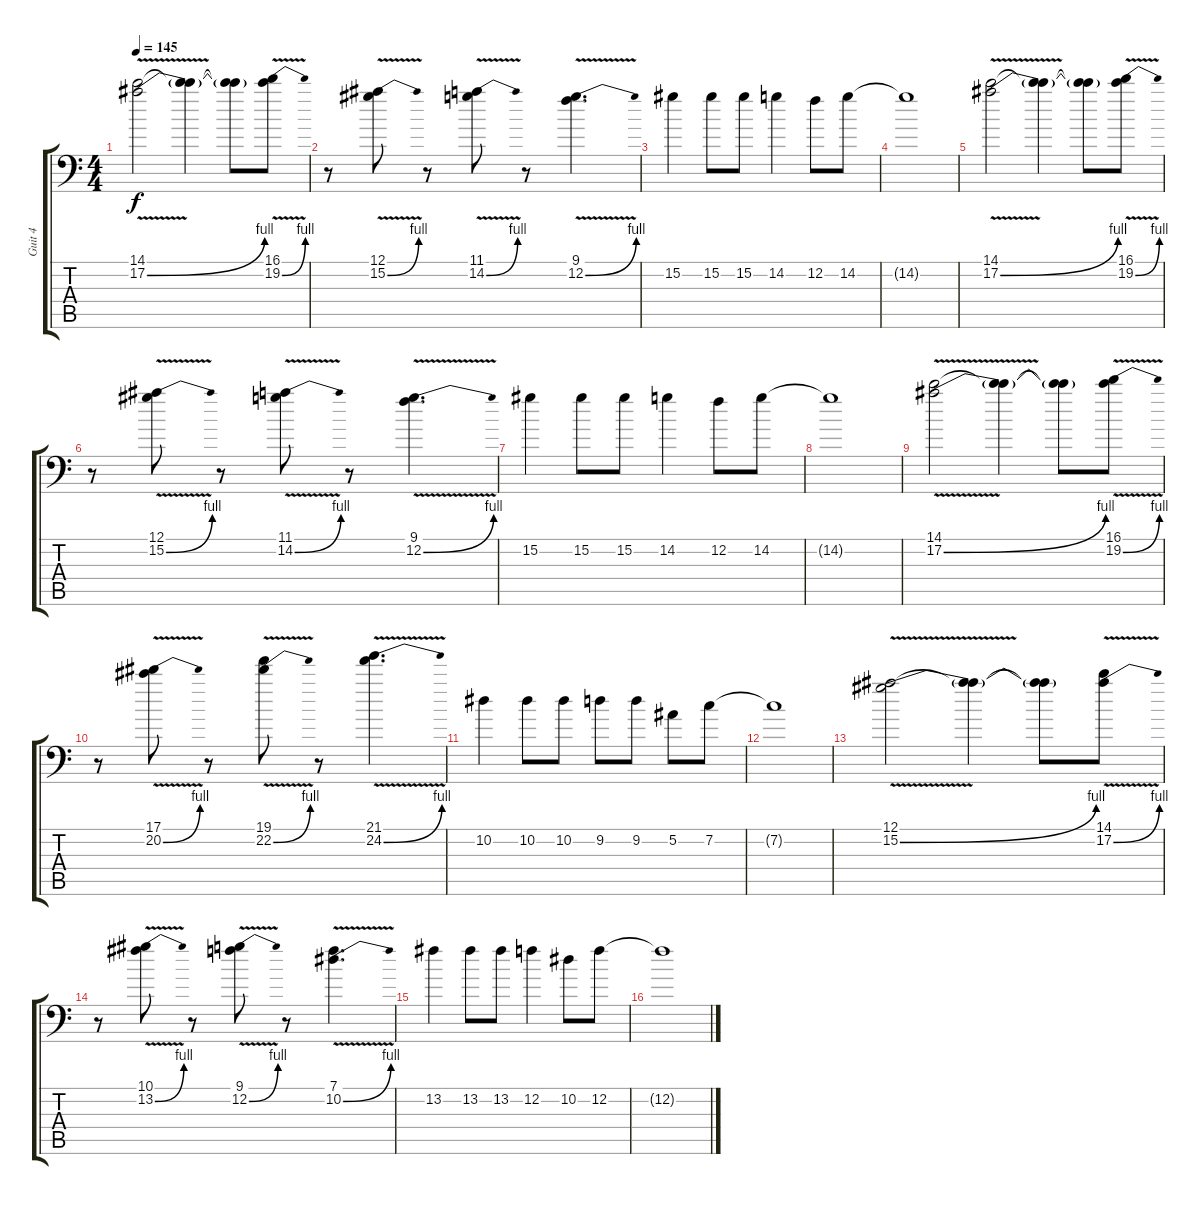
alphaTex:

\track ("Guit 4" "Guit 4") {instrument distortionguitar}
\staff {score tabs}
\tuning (Bb3 F3 Db3 Ab2 Eb2 Bb1) {hide}
\ts (4 4)
\tempo 145
\clef f4
\ks c
(14.1 17.2{be (bend 0 0 60 4) v}).2{dy f} (14.1{t} 17.2{t}).4 (14.1{t} 17.2{t}).8 (16.1 19.2{be (bend 0 0 60 4) v}).8 |
r.8 (12.1 15.2{be (bend 0 0 60 4) v}).8 r.8 (11.1 14.2{be (bend 0 0 60 4) v}).8 r.8 (9.1 12.2{be (bend 0 0 60 4) v}).4{d} |
15.2.4 15.2.8 15.2.8 14.2.4 12.2.8 14.2.8 |
14.2{t}.1 |
(14.1 17.2{be (bend 0 0 60 4) v}).2 (14.1{t} 17.2{t}).4 (14.1{t} 17.2{t}).8 (16.1 19.2{be (bend 0 0 60 4) v}).8 |
r.8 (12.1 15.2{be (bend 0 0 60 4) v}).8 r.8 (11.1 14.2{be (bend 0 0 60 4) v}).8 r.8 (9.1 12.2{be (bend 0 0 60 4) v}).4{d} |
15.2.4 15.2.8 15.2.8 14.2.4 12.2.8 14.2.8 |
14.2{t}.1 |
(14.1 17.2{be (bend 0 0 60 4) v}).2 (14.1{t} 17.2{t}).4 (14.1{t} 17.2{t}).8 (16.1 19.2{be (bend 0 0 60 4) v}).8 |
r.8 (17.1 20.2{be (bend 0 0 60 4) v}).8 r.8 (19.1 22.2{be (bend 0 0 60 4) v}).8 r.8 (21.1 24.2{be (bend 0 0 60 4) v}).4{d} |
10.2.4 10.2.8 10.2.8 9.2.8 9.2.8 5.2.8 7.2.8 |
7.2{t}.1 |
(12.1 15.2{be (bend 0 0 60 4) v}).2 (12.1{t} 15.2{t}).4 (12.1{t} 15.2{t}).8 (14.1 17.2{be (bend 0 0 60 4) v}).8 |
r.8 (10.1 13.2{be (bend 0 0 60 4) v}).8 r.8 (9.1 12.2{be (bend 0 0 60 4) v}).8 r.8 (7.1 10.2{be (bend 0 0 60 4) v}).4{d} |
13.2.4 13.2.8 13.2.8 12.2.4 10.2.8 12.2.8 |
12.2{t}.1
